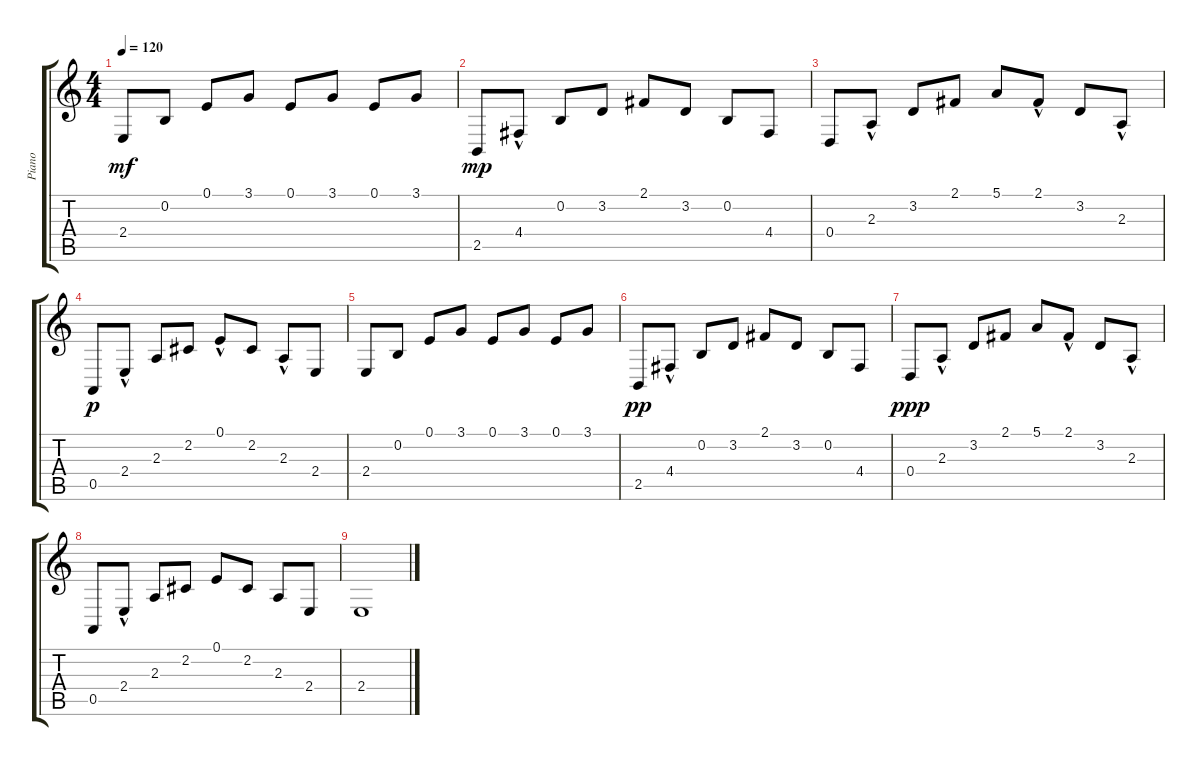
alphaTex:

\track ("Piano" "Piano") {instrument acousticgrandpiano}
\staff {score tabs}
\tuning (E4 B3 G3 D3 A2 E2) {hide}
\ts (4 4)
\tempo 120
\clef g2
\ks c
2.4.8{dy mf} 0.2.8 0.1.8 3.1.8 0.1.8 3.1.8 0.1.8 3.1.8 |
2.5.8{dy mp} 4.4{hac}.8 0.2.8 3.2.8 2.1.8 3.2.8 0.2.8 4.4.8 |
0.4.8 2.3{hac}.8 3.2.8 2.1.8 5.1.8 2.1{hac}.8 3.2.8 2.3{hac}.8 |
0.5.8{dy p} 2.4{hac}.8 2.3.8 2.2.8 0.1{hac}.8 2.2.8 2.3{hac}.8 2.4.8 |
2.4.8 0.2.8 0.1.8 3.1.8 0.1.8 3.1.8 0.1.8 3.1.8 |
2.5.8{dy pp} 4.4{hac}.8 0.2.8 3.2.8 2.1.8 3.2.8 0.2.8 4.4.8 |
0.4.8{dy ppp} 2.3{hac}.8 3.2.8 2.1.8 5.1.8 2.1{hac}.8 3.2.8 2.3{hac}.8 |
0.5.8 2.4{hac}.8 2.3.8 2.2.8 0.1.8 2.2.8 2.3.8 2.4.8 |
2.4.1
